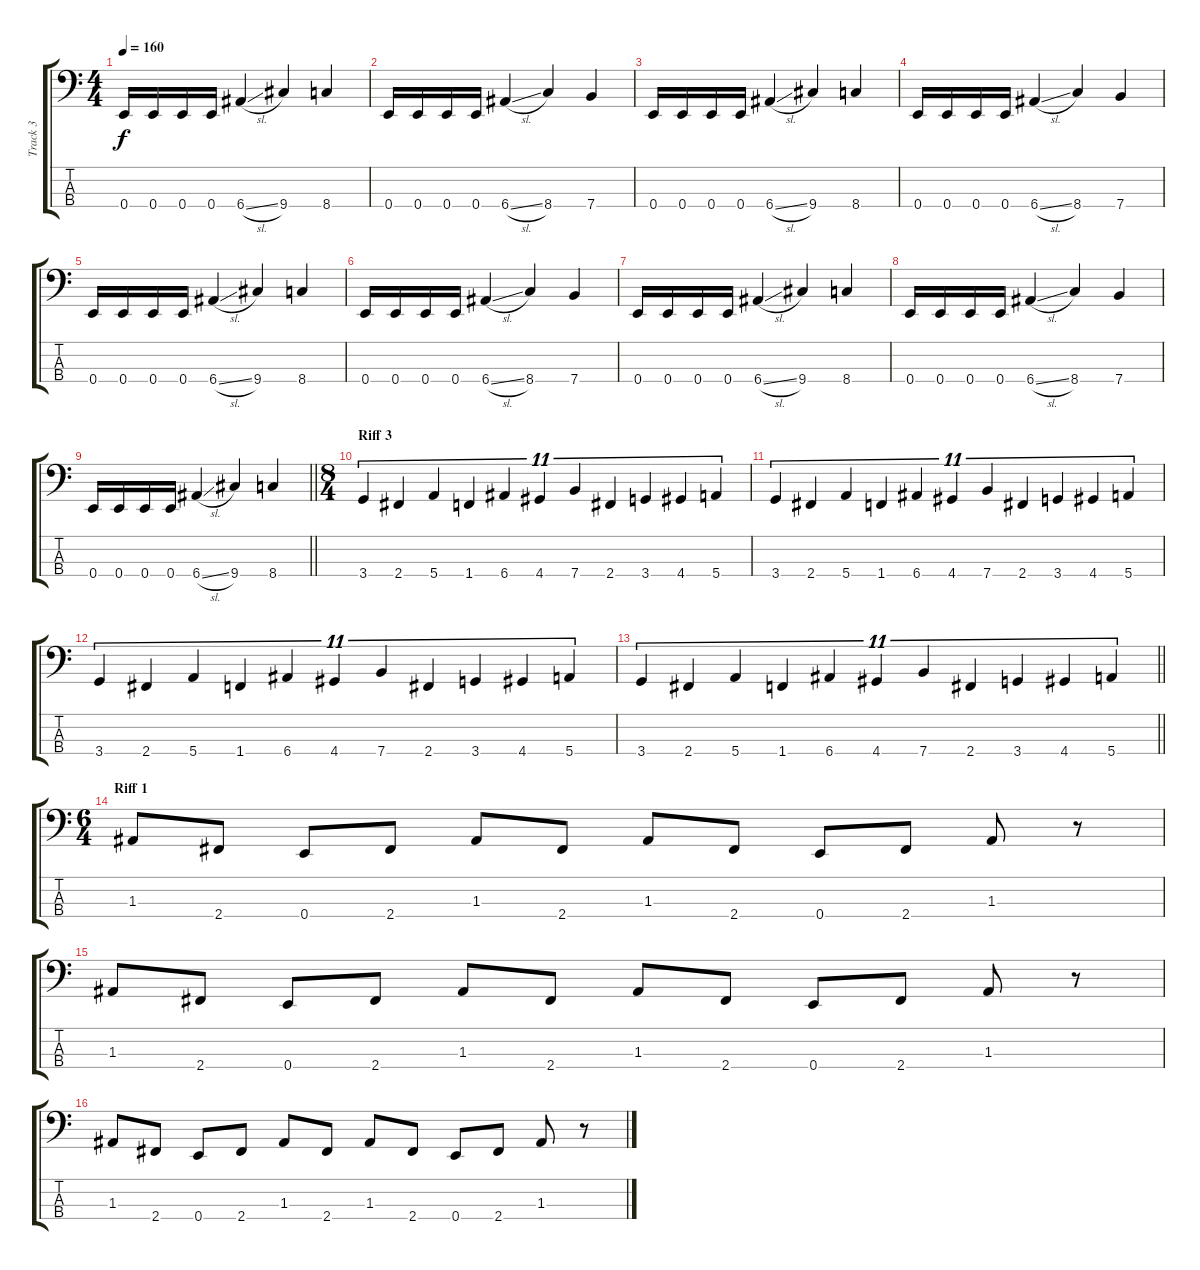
\track ("Track 3" "Track 3") {instrument electricbassfinger}
\staff {score tabs}
\tuning (G2 D2 A1 E1) {hide}
\ts (4 4)
\tempo 160
\clef f4
\ks c
0.4.16{dy f} 0.4.16 0.4.16 0.4.16 6.4{sl}.4 9.4.4 8.4.4 |
0.4.16 0.4.16 0.4.16 0.4.16 6.4{sl}.4 8.4.4 7.4.4 |
0.4.16 0.4.16 0.4.16 0.4.16 6.4{sl}.4 9.4.4 8.4.4 |
0.4.16 0.4.16 0.4.16 0.4.16 6.4{sl}.4 8.4.4 7.4.4 |
0.4.16 0.4.16 0.4.16 0.4.16 6.4{sl}.4 9.4.4 8.4.4 |
0.4.16 0.4.16 0.4.16 0.4.16 6.4{sl}.4 8.4.4 7.4.4 |
0.4.16 0.4.16 0.4.16 0.4.16 6.4{sl}.4 9.4.4 8.4.4 |
0.4.16 0.4.16 0.4.16 0.4.16 6.4{sl}.4 8.4.4 7.4.4 |
\barLineRight lightlight
0.4.16 0.4.16 0.4.16 0.4.16 6.4{sl}.4 9.4.4 8.4.4 |
\ts (8 4)
\section ("" "Riff 3")
3.4.4{tu (11 8)} 2.4.4{tu (11 8)} 5.4.4{tu (11 8)} 1.4.4{tu (11 8)} 6.4.4{tu (11 8)} 4.4.4{tu (11 8)} 7.4.4{tu (11 8)} 2.4.4{tu (11 8)} 3.4.4{tu (11 8)} 4.4.4{tu (11 8)} 5.4.4{tu (11 8)} |
3.4.4{tu (11 8)} 2.4.4{tu (11 8)} 5.4.4{tu (11 8)} 1.4.4{tu (11 8)} 6.4.4{tu (11 8)} 4.4.4{tu (11 8)} 7.4.4{tu (11 8)} 2.4.4{tu (11 8)} 3.4.4{tu (11 8)} 4.4.4{tu (11 8)} 5.4.4{tu (11 8)} |
3.4.4{tu (11 8)} 2.4.4{tu (11 8)} 5.4.4{tu (11 8)} 1.4.4{tu (11 8)} 6.4.4{tu (11 8)} 4.4.4{tu (11 8)} 7.4.4{tu (11 8)} 2.4.4{tu (11 8)} 3.4.4{tu (11 8)} 4.4.4{tu (11 8)} 5.4.4{tu (11 8)} |
\barLineRight lightlight
3.4.4{tu (11 8)} 2.4.4{tu (11 8)} 5.4.4{tu (11 8)} 1.4.4{tu (11 8)} 6.4.4{tu (11 8)} 4.4.4{tu (11 8)} 7.4.4{tu (11 8)} 2.4.4{tu (11 8)} 3.4.4{tu (11 8)} 4.4.4{tu (11 8)} 5.4.4{tu (11 8)} |
\ts (6 4)
\section ("" "Riff 1")
1.3.8 2.4.8 0.4.8 2.4.8 1.3.8 2.4.8 1.3.8 2.4.8 0.4.8 2.4.8 1.3.8 r.8 |
1.3.8 2.4.8 0.4.8 2.4.8 1.3.8 2.4.8 1.3.8 2.4.8 0.4.8 2.4.8 1.3.8 r.8 |
1.3.8 2.4.8 0.4.8 2.4.8 1.3.8 2.4.8 1.3.8 2.4.8 0.4.8 2.4.8 1.3.8 r.8
